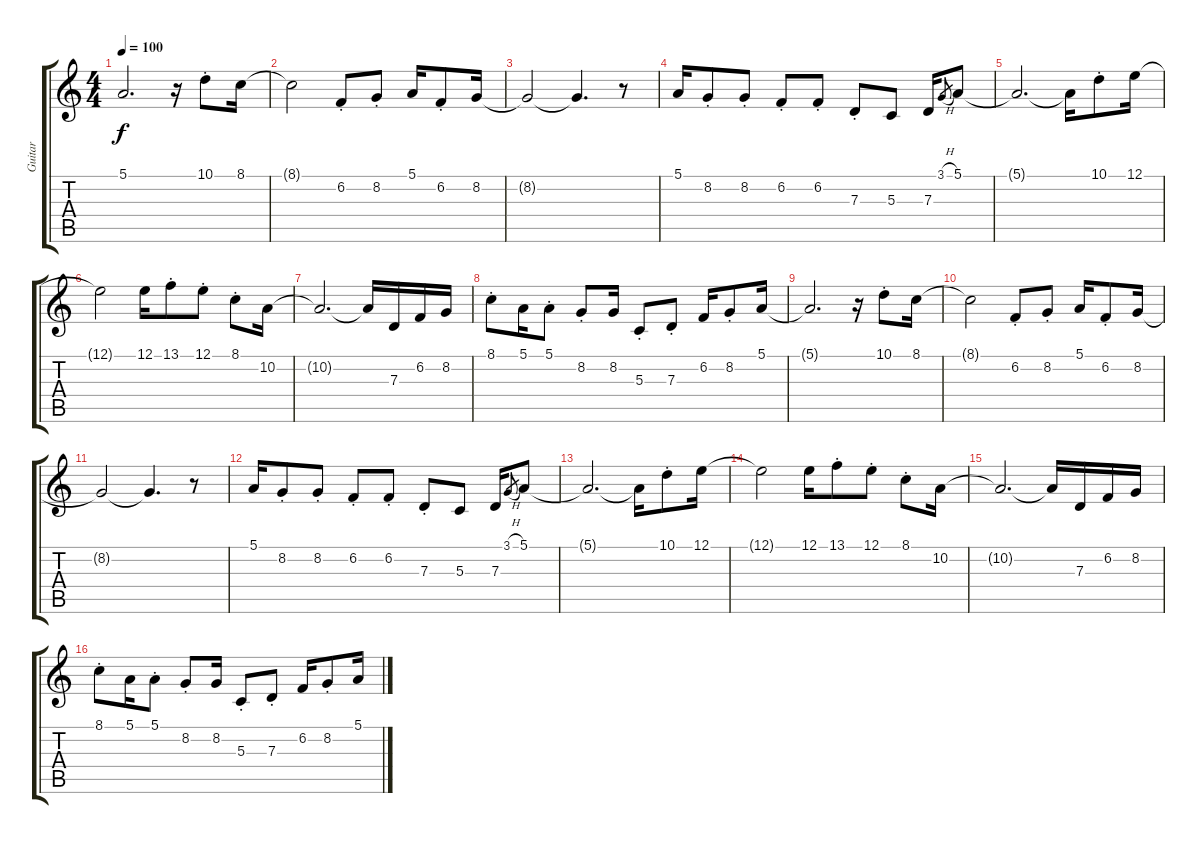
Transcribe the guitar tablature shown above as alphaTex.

\track ("Guitar" "Guitar") {instrument electricpiano1}
\staff {score tabs}
\tuning (E4 B3 G3 D3 A2 E2) {hide}
\ts (4 4)
\tempo 100
\clef g2
\ks c
5.1{t}.2{d dy f} r.16 10.1{st}.8 8.1.16 |
8.1{t}.2 6.2{st}.8 8.2{st}.8 5.1.16 6.2{st}.8 8.2.16 |
8.2{t}.2 8.2{t}.4{d} r.8 |
5.1.16 8.2{st}.8 8.2{st}.8 6.2{st}.8 6.2{st}.8 7.3{st}.8 5.3.8 7.3.16 3.1{h}.8{gr} 5.1.8 |
5.1{t}.2{d} 5.1{t}.16 10.1{st}.8 12.1.16 |
12.1{t}.2 12.1.16 13.1{st}.8 12.1{st}.8 8.1{st}.8 10.2.16 |
10.2{t}.2{d} 10.2{t}.16 7.3.16 6.2.16 8.2.16 |
8.1{st}.8 5.1.16 5.1{st}.8 8.2{st}.8 8.2.16 5.3{st}.8 7.3{st}.8 6.2.16 8.2{st}.8 5.1.16 |
5.1{t}.2{d} r.16 10.1{st}.8 8.1.16 |
8.1{t}.2 6.2{st}.8 8.2{st}.8 5.1.16 6.2{st}.8 8.2.16 |
8.2{t}.2 8.2{t}.4{d} r.8 |
5.1.16 8.2{st}.8 8.2{st}.8 6.2{st}.8 6.2{st}.8 7.3{st}.8 5.3.8 7.3.16 3.1{h}.8{gr} 5.1.8 |
5.1{t}.2{d} 5.1{t}.16 10.1{st}.8 12.1.16 |
12.1{t}.2 12.1.16 13.1{st}.8 12.1{st}.8 8.1{st}.8 10.2.16 |
10.2{t}.2{d} 10.2{t}.16 7.3.16 6.2.16 8.2.16 |
8.1{st}.8 5.1.16 5.1{st}.8 8.2{st}.8 8.2.16 5.3{st}.8 7.3{st}.8 6.2.16 8.2{st}.8 5.1.16
